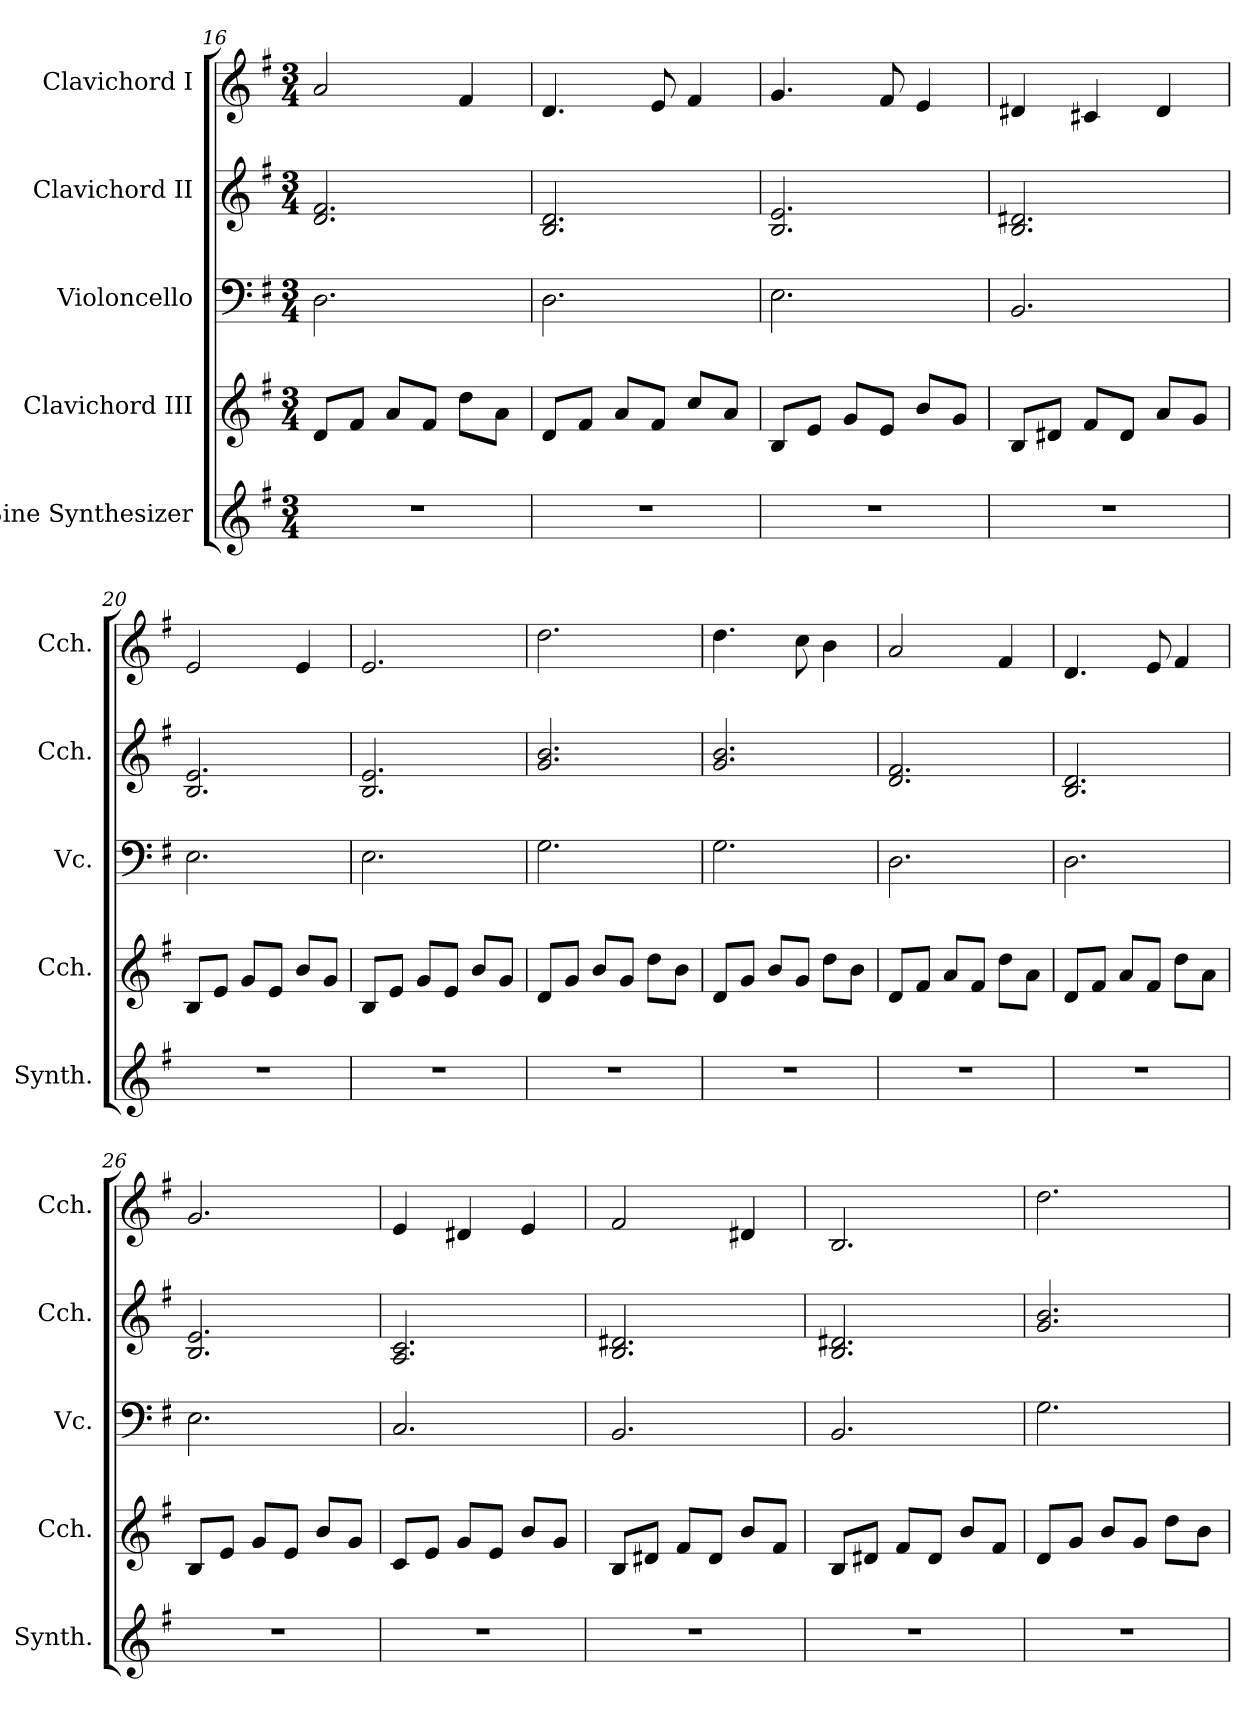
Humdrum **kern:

**kern	**kern	**kern	**kern	**kern
*part5	*part4	*part3	*part2	*part1
*staff5	*staff4	*staff3	*staff2	*staff1
*I"Sine Synthesizer	*I"Clavichord III	*I"Violoncello	*I"Clavichord II	*I"Clavichord I
*I'Synth.	*I'Cch.	*I'Vc.	*I'Cch.	*I'Cch.
*clefG2	*clefG2	*clefF4	*clefG2	*clefG2
*k[f#]	*k[f#]	*k[f#]	*k[f#]	*k[f#]
*M3/4	*M3/4	*M3/4	*M3/4	*M3/4
=16	=16	=16	=16	=16
2.r	8d/L	2.D\	2.d/ 2.f#/	2a/
.	8f#/J	.	.	.
.	8a/L	.	.	.
.	8f#/J	.	.	.
.	8dd\L	.	.	4f#/
.	8a\J	.	.	.
=17	=17	=17	=17	=17
2.r	8d/L	2.D\	2.B/ 2.d/	4.d/
.	8f#/J	.	.	.
.	8a/L	.	.	.
.	8f#/J	.	.	8e/
.	8cc/L	.	.	4f#/
.	8a/J	.	.	.
=18	=18	=18	=18	=18
2.r	8B/L	2.E\	2.B/ 2.e/	4.g/
.	8e/J	.	.	.
.	8g/L	.	.	.
.	8e/J	.	.	8f#/
.	8b/L	.	.	4e/
.	8g/J	.	.	.
=19	=19	=19	=19	=19
2.r	8B/L	2.BB/	2.B/ 2.d#X/	4d#X/
.	8d#X/J	.	.	.
.	8f#/L	.	.	4c#X/
.	8d#/J	.	.	.
.	8a/L	.	.	4d#/
.	8g/J	.	.	.
=20	=20	=20	=20	=20
2.r	8B/L	2.E\	2.B/ 2.e/	2e/
.	8e/J	.	.	.
.	8g/L	.	.	.
.	8e/J	.	.	.
.	8b/L	.	.	4e/
.	8g/J	.	.	.
!!LO:LB:g=z
=21	=21	=21	=21	=21
2.r	8B/L	2.E\	2.B/ 2.e/	2.e/
.	8e/J	.	.	.
.	8g/L	.	.	.
.	8e/J	.	.	.
.	8b/L	.	.	.
.	8g/J	.	.	.
=22	=22	=22	=22	=22
2.r	8d/L	2.G\	2.g/ 2.b/	2.dd\
.	8g/J	.	.	.
.	8b/L	.	.	.
.	8g/J	.	.	.
.	8dd\L	.	.	.
.	8b\J	.	.	.
=23	=23	=23	=23	=23
2.r	8d/L	2.G\	2.g/ 2.b/	4.dd\
.	8g/J	.	.	.
.	8b/L	.	.	.
.	8g/J	.	.	8cc\
.	8dd\L	.	.	4b\
.	8b\J	.	.	.
=24	=24	=24	=24	=24
2.r	8d/L	2.D\	2.d/ 2.f#/	2a/
.	8f#/J	.	.	.
.	8a/L	.	.	.
.	8f#/J	.	.	.
.	8dd\L	.	.	4f#/
.	8a\J	.	.	.
=25	=25	=25	=25	=25
2.r	8d/L	2.D\	2.B/ 2.d/	4.d/
.	8f#/J	.	.	.
.	8a/L	.	.	.
.	8f#/J	.	.	8e/
.	8dd\L	.	.	4f#/
.	8a\J	.	.	.
=26	=26	=26	=26	=26
2.r	8B/L	2.E\	2.B/ 2.e/	2.g/
.	8e/J	.	.	.
.	8g/L	.	.	.
.	8e/J	.	.	.
.	8b/L	.	.	.
.	8g/J	.	.	.
=27	=27	=27	=27	=27
2.r	8c/L	2.C/	2.A/ 2.c/	4e/
.	8e/J	.	.	.
.	8g/L	.	.	4d#X/
.	8e/J	.	.	.
.	8b/L	.	.	4e/
.	8g/J	.	.	.
!!LO:PB:g=z
=28	=28	=28	=28	=28
2.r	8B/L	2.BB/	2.B/ 2.d#X/	2f#/
.	8d#X/J	.	.	.
.	8f#/L	.	.	.
.	8d#/J	.	.	.
.	8b/L	.	.	4d#X/
.	8f#/J	.	.	.
=29	=29	=29	=29	=29
2.r	8B/L	2.BB/	2.B/ 2.d#X/	2.B/
.	8d#X/J	.	.	.
.	8f#/L	.	.	.
.	8d#/J	.	.	.
.	8b/L	.	.	.
.	8f#/J	.	.	.
=30	=30	=30	=30	=30
2.r	8d/L	2.G\	2.g/ 2.b/	2.dd\
.	8g/J	.	.	.
.	8b/L	.	.	.
.	8g/J	.	.	.
.	8dd\L	.	.	.
.	8b\J	.	.	.
=	=	=	=	=
*-	*-	*-	*-	*-
